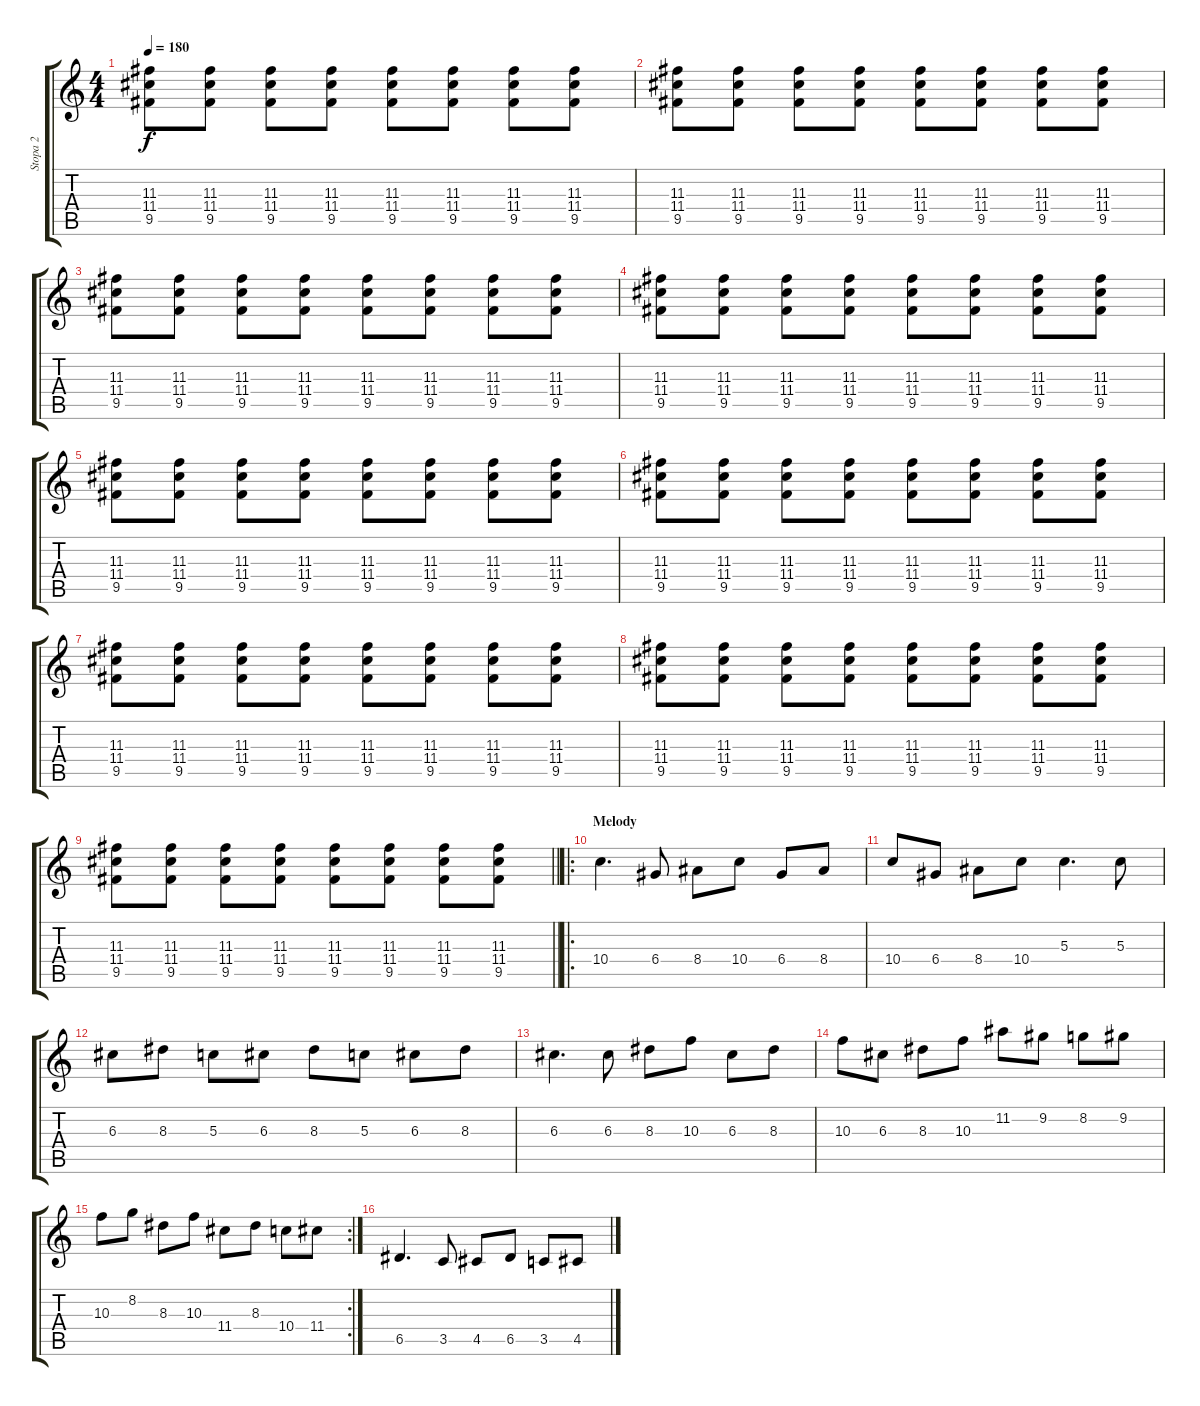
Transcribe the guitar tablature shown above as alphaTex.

\track ("Stopa 2" "Stopa 2") {instrument overdrivenguitar}
\staff {score tabs}
\tuning (E4 B3 G3 D3 A2 E2) {hide}
\ts (4 4)
\tempo 180
\clef g2
\ks c
(11.3 11.4 9.5).8{dy f} (11.3 11.4 9.5).8 (11.3 11.4 9.5).8 (11.3 11.4 9.5).8 (11.3 11.4 9.5).8 (11.3 11.4 9.5).8 (11.3 11.4 9.5).8 (11.3 11.4 9.5).8 |
(11.3 11.4 9.5).8 (11.3 11.4 9.5).8 (11.3 11.4 9.5).8 (11.3 11.4 9.5).8 (11.3 11.4 9.5).8 (11.3 11.4 9.5).8 (11.3 11.4 9.5).8 (11.3 11.4 9.5).8 |
(11.3 11.4 9.5).8 (11.3 11.4 9.5).8 (11.3 11.4 9.5).8 (11.3 11.4 9.5).8 (11.3 11.4 9.5).8 (11.3 11.4 9.5).8 (11.3 11.4 9.5).8 (11.3 11.4 9.5).8 |
(11.3 11.4 9.5).8 (11.3 11.4 9.5).8 (11.3 11.4 9.5).8 (11.3 11.4 9.5).8 (11.3 11.4 9.5).8 (11.3 11.4 9.5).8 (11.3 11.4 9.5).8 (11.3 11.4 9.5).8 |
(11.3 11.4 9.5).8 (11.3 11.4 9.5).8 (11.3 11.4 9.5).8 (11.3 11.4 9.5).8 (11.3 11.4 9.5).8 (11.3 11.4 9.5).8 (11.3 11.4 9.5).8 (11.3 11.4 9.5).8 |
(11.3 11.4 9.5).8 (11.3 11.4 9.5).8 (11.3 11.4 9.5).8 (11.3 11.4 9.5).8 (11.3 11.4 9.5).8 (11.3 11.4 9.5).8 (11.3 11.4 9.5).8 (11.3 11.4 9.5).8 |
(11.3 11.4 9.5).8 (11.3 11.4 9.5).8 (11.3 11.4 9.5).8 (11.3 11.4 9.5).8 (11.3 11.4 9.5).8 (11.3 11.4 9.5).8 (11.3 11.4 9.5).8 (11.3 11.4 9.5).8 |
(11.3 11.4 9.5).8 (11.3 11.4 9.5).8 (11.3 11.4 9.5).8 (11.3 11.4 9.5).8 (11.3 11.4 9.5).8 (11.3 11.4 9.5).8 (11.3 11.4 9.5).8 (11.3 11.4 9.5).8 |
\barLineRight lightlight
(11.3 11.4 9.5).8 (11.3 11.4 9.5).8 (11.3 11.4 9.5).8 (11.3 11.4 9.5).8 (11.3 11.4 9.5).8 (11.3 11.4 9.5).8 (11.3 11.4 9.5).8 (11.3 11.4 9.5).8 |
\ro
\section ("" "Melody")
10.4.4{d} 6.4.8 8.4.8 10.4.8 6.4.8 8.4.8 |
10.4.8 6.4.8 8.4.8 10.4.8 5.3.4{d} 5.3.8 |
6.3.8 8.3.8 5.3.8 6.3.8 8.3.8 5.3.8 6.3.8 8.3.8 |
6.3.4{d} 6.3.8 8.3.8 10.3.8 6.3.8 8.3.8 |
10.3.8 6.3.8 8.3.8 10.3.8 11.2.8 9.2.8 8.2.8 9.2.8 |
\rc 2
10.3.8 8.2.8 8.3.8 10.3.8 11.4.8 8.3.8 10.4.8 11.4.8 |
6.5.4{d} 3.5.8 4.5.8 6.5.8 3.5.8 4.5.8
